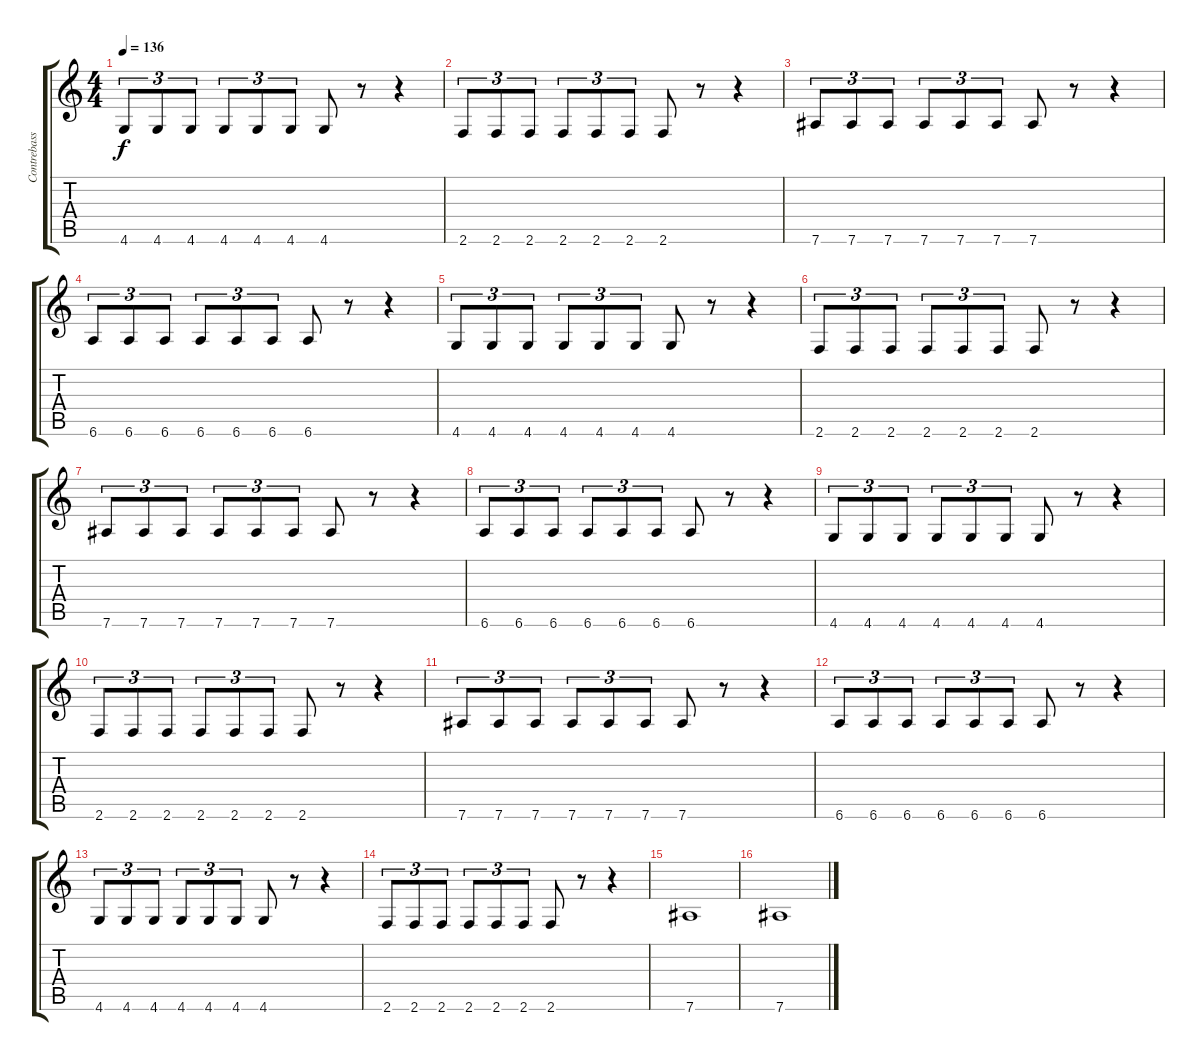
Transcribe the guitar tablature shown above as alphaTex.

\track ("Contrebasse" "Contrebass") {instrument contrabass}
\staff {score tabs}
\tuning (Eb4 Bb3 Gb3 Db3 Ab2 Eb2) {hide}
\ts (4 4)
\tempo 136
\clef g2
\ks c
4.6.8{tu (3 2) dy f} 4.6.8{tu (3 2)} 4.6.8{tu (3 2)} 4.6.8{tu (3 2)} 4.6.8{tu (3 2)} 4.6.8{tu (3 2)} 4.6.8 r.8 r.4 |
2.6.8{tu (3 2)} 2.6.8{tu (3 2)} 2.6.8{tu (3 2)} 2.6.8{tu (3 2)} 2.6.8{tu (3 2)} 2.6.8{tu (3 2)} 2.6.8 r.8 r.4 |
7.6.8{tu (3 2)} 7.6.8{tu (3 2)} 7.6.8{tu (3 2)} 7.6.8{tu (3 2)} 7.6.8{tu (3 2)} 7.6.8{tu (3 2)} 7.6.8 r.8 r.4 |
6.6.8{tu (3 2)} 6.6.8{tu (3 2)} 6.6.8{tu (3 2)} 6.6.8{tu (3 2)} 6.6.8{tu (3 2)} 6.6.8{tu (3 2)} 6.6.8 r.8 r.4 |
4.6.8{tu (3 2)} 4.6.8{tu (3 2)} 4.6.8{tu (3 2)} 4.6.8{tu (3 2)} 4.6.8{tu (3 2)} 4.6.8{tu (3 2)} 4.6.8 r.8 r.4 |
2.6.8{tu (3 2)} 2.6.8{tu (3 2)} 2.6.8{tu (3 2)} 2.6.8{tu (3 2)} 2.6.8{tu (3 2)} 2.6.8{tu (3 2)} 2.6.8 r.8 r.4 |
7.6.8{tu (3 2)} 7.6.8{tu (3 2)} 7.6.8{tu (3 2)} 7.6.8{tu (3 2)} 7.6.8{tu (3 2)} 7.6.8{tu (3 2)} 7.6.8 r.8 r.4 |
6.6.8{tu (3 2)} 6.6.8{tu (3 2)} 6.6.8{tu (3 2)} 6.6.8{tu (3 2)} 6.6.8{tu (3 2)} 6.6.8{tu (3 2)} 6.6.8 r.8 r.4 |
4.6.8{tu (3 2)} 4.6.8{tu (3 2)} 4.6.8{tu (3 2)} 4.6.8{tu (3 2)} 4.6.8{tu (3 2)} 4.6.8{tu (3 2)} 4.6.8 r.8 r.4 |
2.6.8{tu (3 2)} 2.6.8{tu (3 2)} 2.6.8{tu (3 2)} 2.6.8{tu (3 2)} 2.6.8{tu (3 2)} 2.6.8{tu (3 2)} 2.6.8 r.8 r.4 |
7.6.8{tu (3 2)} 7.6.8{tu (3 2)} 7.6.8{tu (3 2)} 7.6.8{tu (3 2)} 7.6.8{tu (3 2)} 7.6.8{tu (3 2)} 7.6.8 r.8 r.4 |
6.6.8{tu (3 2)} 6.6.8{tu (3 2)} 6.6.8{tu (3 2)} 6.6.8{tu (3 2)} 6.6.8{tu (3 2)} 6.6.8{tu (3 2)} 6.6.8 r.8 r.4 |
4.6.8{tu (3 2)} 4.6.8{tu (3 2)} 4.6.8{tu (3 2)} 4.6.8{tu (3 2)} 4.6.8{tu (3 2)} 4.6.8{tu (3 2)} 4.6.8 r.8 r.4 |
2.6.8{tu (3 2)} 2.6.8{tu (3 2)} 2.6.8{tu (3 2)} 2.6.8{tu (3 2)} 2.6.8{tu (3 2)} 2.6.8{tu (3 2)} 2.6.8 r.8 r.4 |
7.6.1 |
7.6.1
